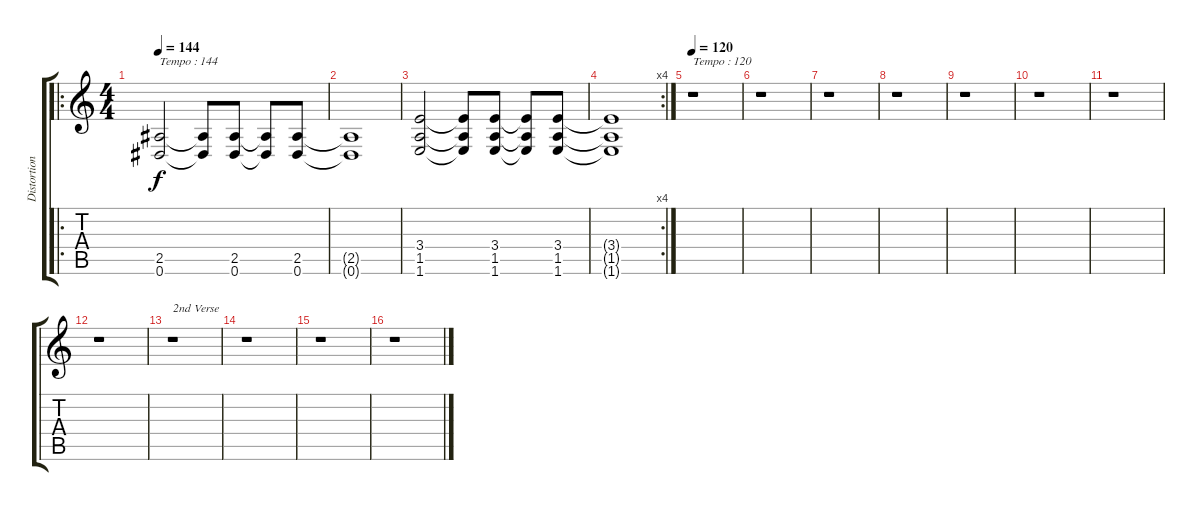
\track ("Distortion Guitar I" "Distortion") {instrument distortionguitar}
\staff {score tabs}
\tuning (Eb4 Bb3 Gb3 Db3 Ab2 Eb2) {hide}
\ro
\ts (4 4)
\tempo 144
\clef g2
\ks c
(2.5 0.6).2{txt "Tempo : 144" dy f} (2.5{t} 0.6{t}).8 (2.5 0.6).8 (2.5{t} 0.6{t}).8 (2.5 0.6).8 |
(2.5{t} 0.6{t}).1 |
(3.4 1.5 1.6).2 (3.4{t} 1.5{t} 1.6{t}).8 (3.4 1.5 1.6).8 (3.4{t} 1.5{t} 1.6{t}).8 (3.4 1.5 1.6).8 |
\rc 4
(3.4{t} 1.5{t} 1.6{t}).1 |
\tempo 120
r.1{txt "Tempo : 120"} |
r.1 |
r.1 |
r.1 |
r.1 |
r.1 |
r.1 |
r.1 |
r.1{txt "2nd Verse"} |
r.1 |
r.1 |
r.1
